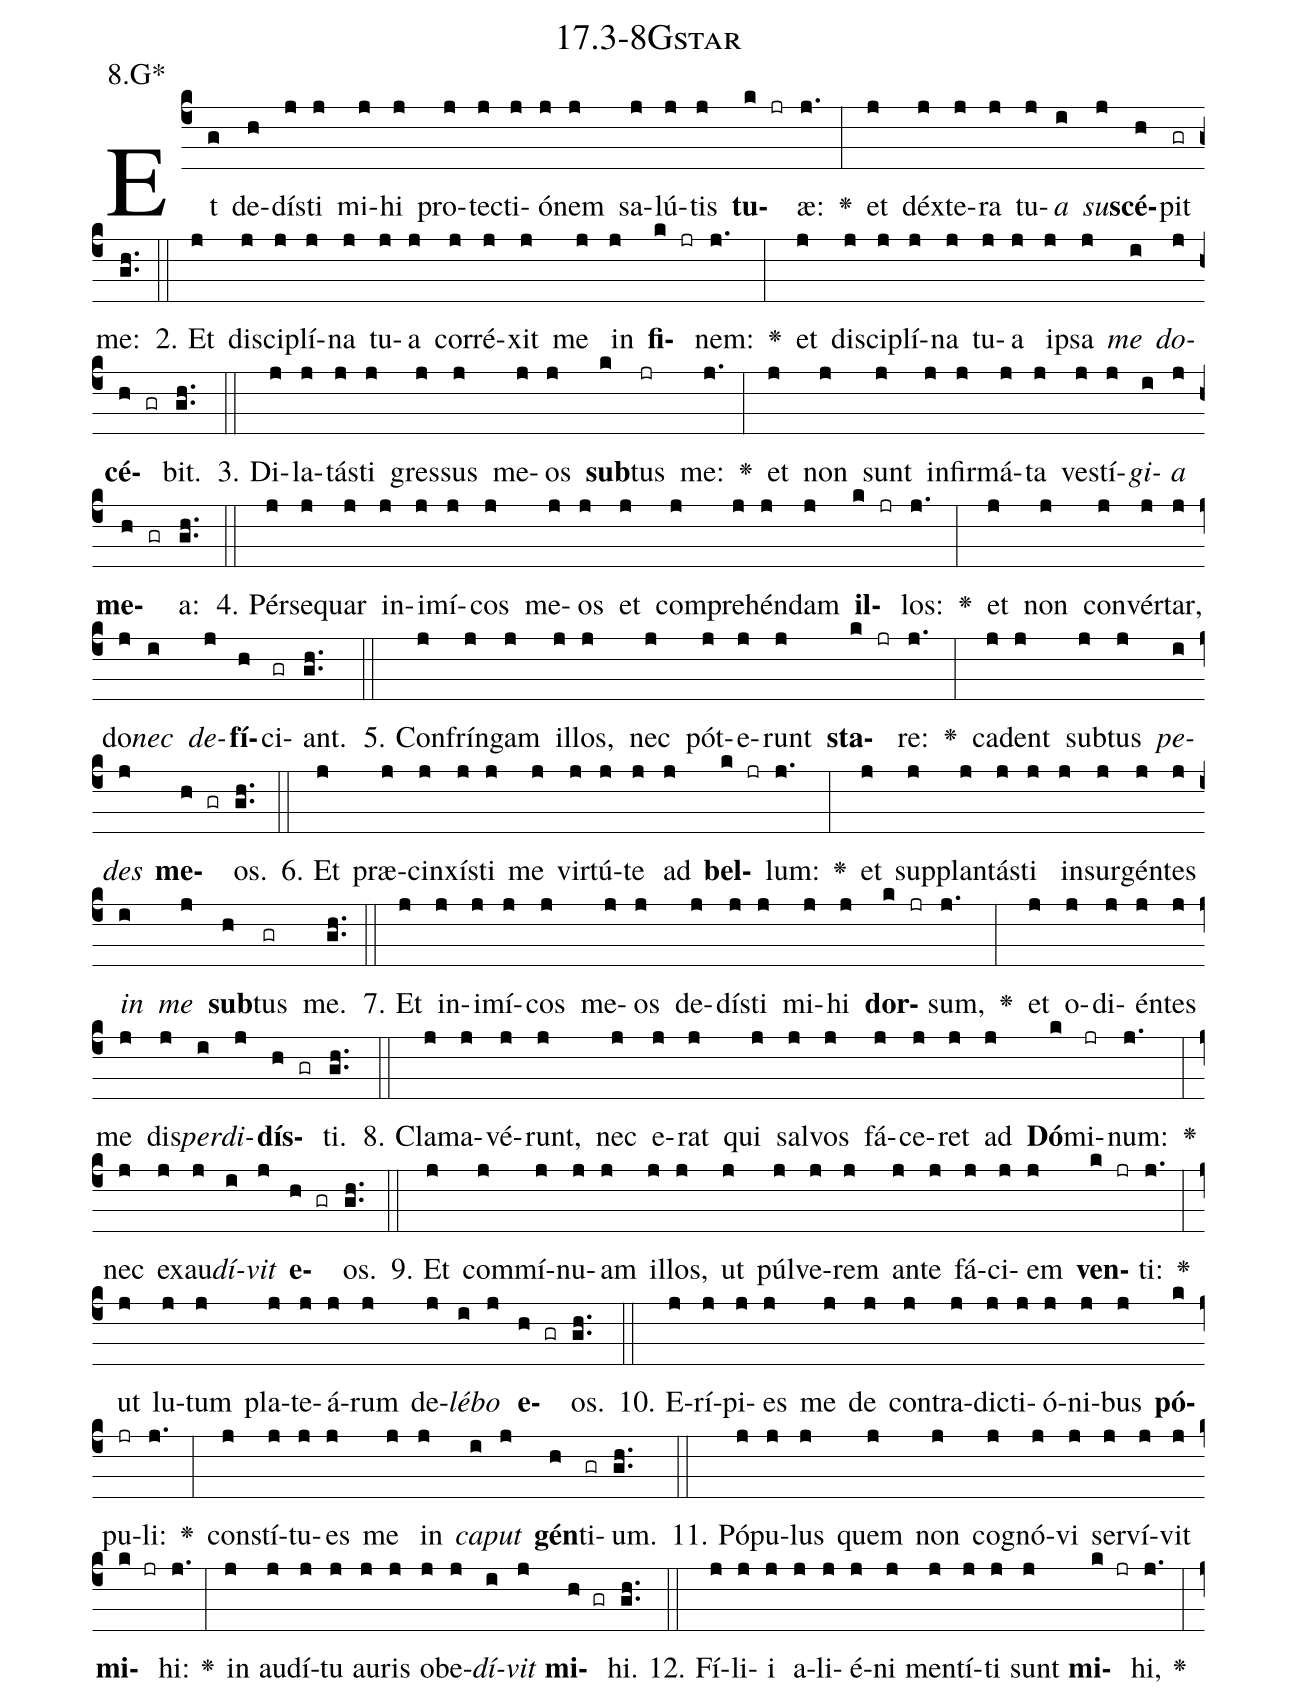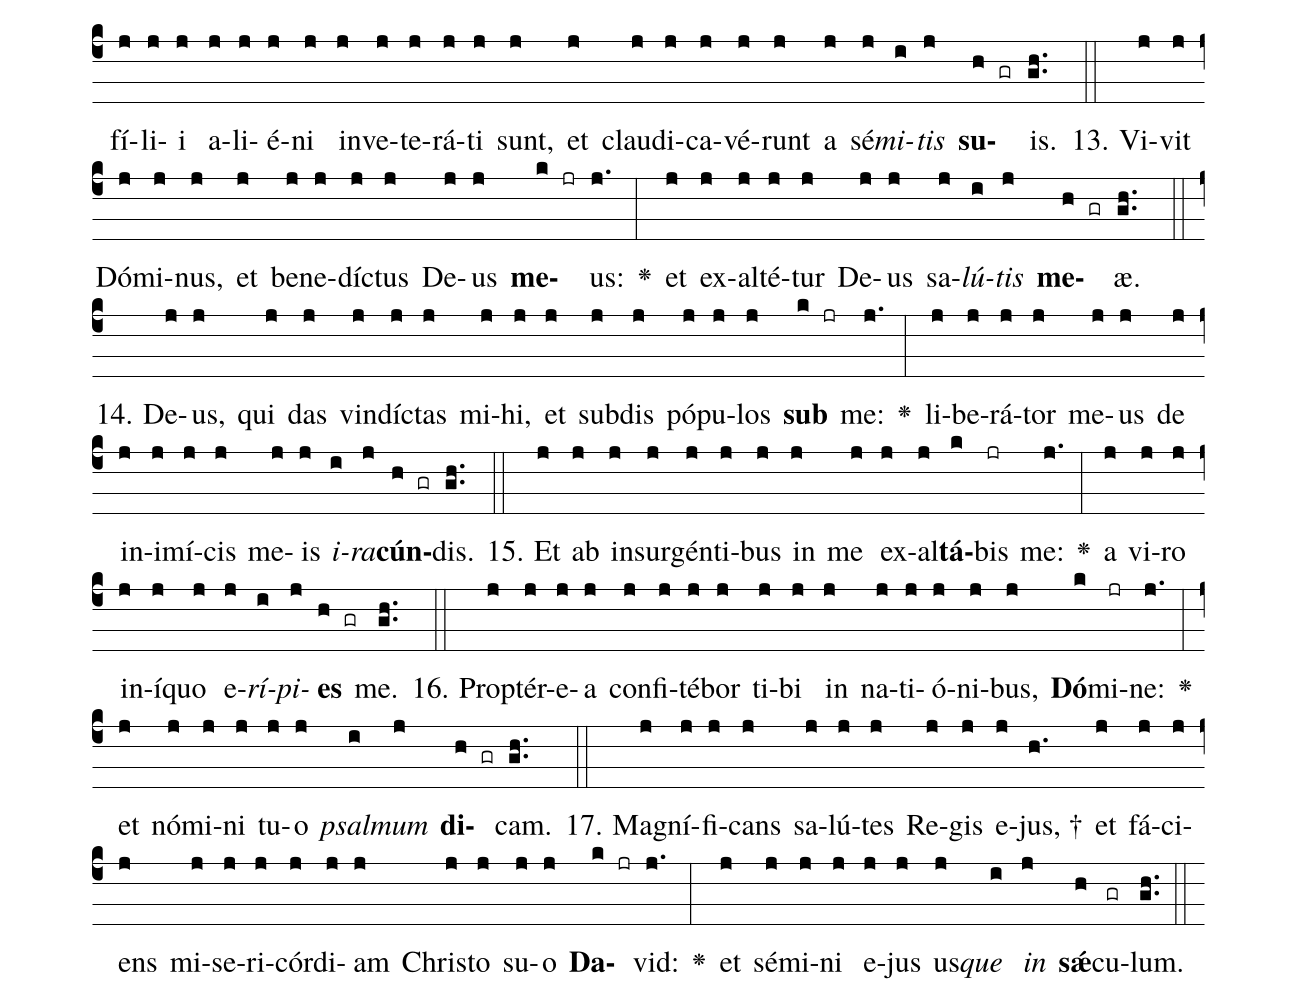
name: 17.3-8Gstar;
annotation: 8.G*;
%%
(c4)Et(g) de(h)dís(j)ti(j) mi(j)hi(j) pro(j)tec(j)ti(j)ó(j)nem(j) sa(j)lú(j)tis(j) <b>tu</b>(k jr)æ:(j.) <v>\greheightstar</v>(:) et(j) déx(j)te(j)ra(j) tu(j)<i>a</i>(i) <i>su</i>(j)<b>scé</b>(h)pit(gr) me:(gh..) (::)
2. Et(j) di(j)sci(j)plí(j)na(j) tu(j)a(j) cor(j)ré(j)xit(j) me(j) in(j) <b>fi</b>(k jr)nem:(j.) <v>\greheightstar</v>(:) et(j) di(j)sci(j)plí(j)na(j) tu(j)a(j) ip(j)sa(j) <i>me</i>(i) <i>do</i>(j)<b>cé</b>(h gr)bit.(gh..) (::)
3. Di(j)la(j)tás(j)ti(j) gres(j)sus(j) me(j)os(j) <b>sub</b>(k)tus(jr) me:(j.) <v>\greheightstar</v>(:) et(j) non(j) sunt(j) in(j)fir(j)má(j)ta(j) ves(j)tí(j)<i>gi</i>(i)<i>a</i>(j) <b>me</b>(h gr)a:(gh..) (::)
4. Pér(j)se(j)quar(j) in(j)i(j)mí(j)cos(j) me(j)os(j) et(j) com(j)pre(j)hén(j)dam(j) <b>il</b>(k jr)los:(j.) <v>\greheightstar</v>(:) et(j) non(j) con(j)vér(j)tar,(j) do(j)<i>nec</i>(i) <i>de</i>(j)<b>fí</b>(h)ci(gr)ant.(gh..) (::)
5. Con(j)frín(j)gam(j) il(j)los,(j) nec(j) pót(j)e(j)runt(j) <b>sta</b>(k jr)re:(j.) <v>\greheightstar</v>(:) ca(j)dent(j) sub(j)tus(j) <i>pe</i>(i)<i>des</i>(j) <b>me</b>(h gr)os.(gh..) (::)
6. Et(j) præ(j)cin(j)xís(j)ti(j) me(j) vir(j)tú(j)te(j) ad(j) <b>bel</b>(k jr)lum:(j.) <v>\greheightstar</v>(:) et(j) sup(j)plan(j)tás(j)ti(j) in(j)sur(j)gén(j)tes(j) <i>in</i>(i) <i>me</i>(j) <b>sub</b>(h)tus(gr) me.(gh..) (::)
7. Et(j) in(j)i(j)mí(j)cos(j) me(j)os(j) de(j)dís(j)ti(j) mi(j)hi(j) <b>dor</b>(k jr)sum,(j.) <v>\greheightstar</v>(:) et(j) o(j)di(j)én(j)tes(j) me(j) dis(j)<i>per</i>(i)<i>di</i>(j)<b>dís</b>(h gr)ti.(gh..) (::)
8. Cla(j)ma(j)vé(j)runt,(j) nec(j) e(j)rat(j) qui(j) sal(j)vos(j) fá(j)ce(j)ret(j) ad(j) <b>Dó</b>(k)mi(jr)num:(j.) <v>\greheightstar</v>(:) nec(j) ex(j)au(j)<i>dí</i>(i)<i>vit</i>(j) <b>e</b>(h gr)os.(gh..) (::)
9. Et(j) com(j)mí(j)nu(j)am(j) il(j)los,(j) ut(j) púl(j)ve(j)rem(j) an(j)te(j) fá(j)ci(j)em(j) <b>ven</b>(k jr)ti:(j.) <v>\greheightstar</v>(:) ut(j) lu(j)tum(j) pla(j)te(j)á(j)rum(j) de(j)<i>lé</i>(i)<i>bo</i>(j) <b>e</b>(h gr)os.(gh..) (::)
10. E(j)rí(j)pi(j)es(j) me(j) de(j) con(j)tra(j)dic(j)ti(j)ó(j)ni(j)bus(j) <b>pó</b>(k)pu(jr)li:(j.) <v>\greheightstar</v>(:) con(j)stí(j)tu(j)es(j) me(j) in(j) <i>ca</i>(i)<i>put</i>(j) <b>gén</b>(h)ti(gr)um.(gh..) (::)
11. Pó(j)pu(j)lus(j) quem(j) non(j) co(j)gnó(j)vi(j) ser(j)ví(j)vit(j) <b>mi</b>(k jr)hi:(j.) <v>\greheightstar</v>(:) in(j) au(j)dí(j)tu(j) au(j)ris(j) ob(j)e(j)<i>dí</i>(i)<i>vit</i>(j) <b>mi</b>(h gr)hi.(gh..) (::)
12. Fí(j)li(j)i(j) a(j)li(j)é(j)ni(j) men(j)tí(j)ti(j) sunt(j) <b>mi</b>(k jr)hi,(j.) <v>\greheightstar</v>(:) fí(j)li(j)i(j) a(j)li(j)é(j)ni(j) in(j)ve(j)te(j)rá(j)ti(j) sunt,(j) et(j) clau(j)di(j)ca(j)vé(j)runt(j) a(j) sé(j)<i>mi</i>(i)<i>tis</i>(j) <b>su</b>(h gr)is.(gh..) (::)
13. Vi(j)vit(j) Dó(j)mi(j)nus,(j) et(j) be(j)ne(j)díc(j)tus(j) De(j)us(j) <b>me</b>(k jr)us:(j.) <v>\greheightstar</v>(:) et(j) ex(j)al(j)té(j)tur(j) De(j)us(j) sa(j)<i>lú</i>(i)<i>tis</i>(j) <b>me</b>(h gr)æ.(gh..) (::)
14. De(j)us,(j) qui(j) das(j) vin(j)díc(j)tas(j) mi(j)hi,(j) et(j) sub(j)dis(j) pó(j)pu(j)los(j) <b>sub</b>(k jr) me:(j.) <v>\greheightstar</v>(:) li(j)be(j)rá(j)tor(j) me(j)us(j) de(j) in(j)i(j)mí(j)cis(j) me(j)is(j) <i>i</i>(i)<i>ra</i>(j)<b>cún</b>(h gr)dis.(gh..) (::)
15. Et(j) ab(j) in(j)sur(j)gén(j)ti(j)bus(j) in(j) me(j) ex(j)al(j)<b>tá</b>(k)bis(jr) me:(j.) <v>\greheightstar</v>(:) a(j) vi(j)ro(j) in(j)í(j)quo(j) e(j)<i>rí</i>(i)<i>pi</i>(j)<b>es</b>(h gr) me.(gh..) (::)
16. Prop(j)tér(j)e(j)a(j) con(j)fi(j)té(j)bor(j) ti(j)bi(j) in(j) na(j)ti(j)ó(j)ni(j)bus,(j) <b>Dó</b>(k)mi(jr)ne:(j.) <v>\greheightstar</v>(:) et(j) nó(j)mi(j)ni(j) tu(j)o(j) <i>psal</i>(i)<i>mum</i>(j) <b>di</b>(h gr)cam.(gh..) (::)
17. Ma(j)gní(j)fi(j)cans(j) sa(j)lú(j)tes(j) Re(j)gis(j) e(j)jus, †(h.) et(j) fá(j)ci(j)ens(j) mi(j)se(j)ri(j)cór(j)di(j)am(j) Chris(j)to(j) su(j)o(j) <b>Da</b>(k jr)vid:(j.) <v>\greheightstar</v>(:) et(j) sé(j)mi(j)ni(j) e(j)jus(j) us(j)<i>que</i>(i) <i>in</i>(j) <b>sǽ</b>(h)cu(gr)lum.(gh..) (::)
